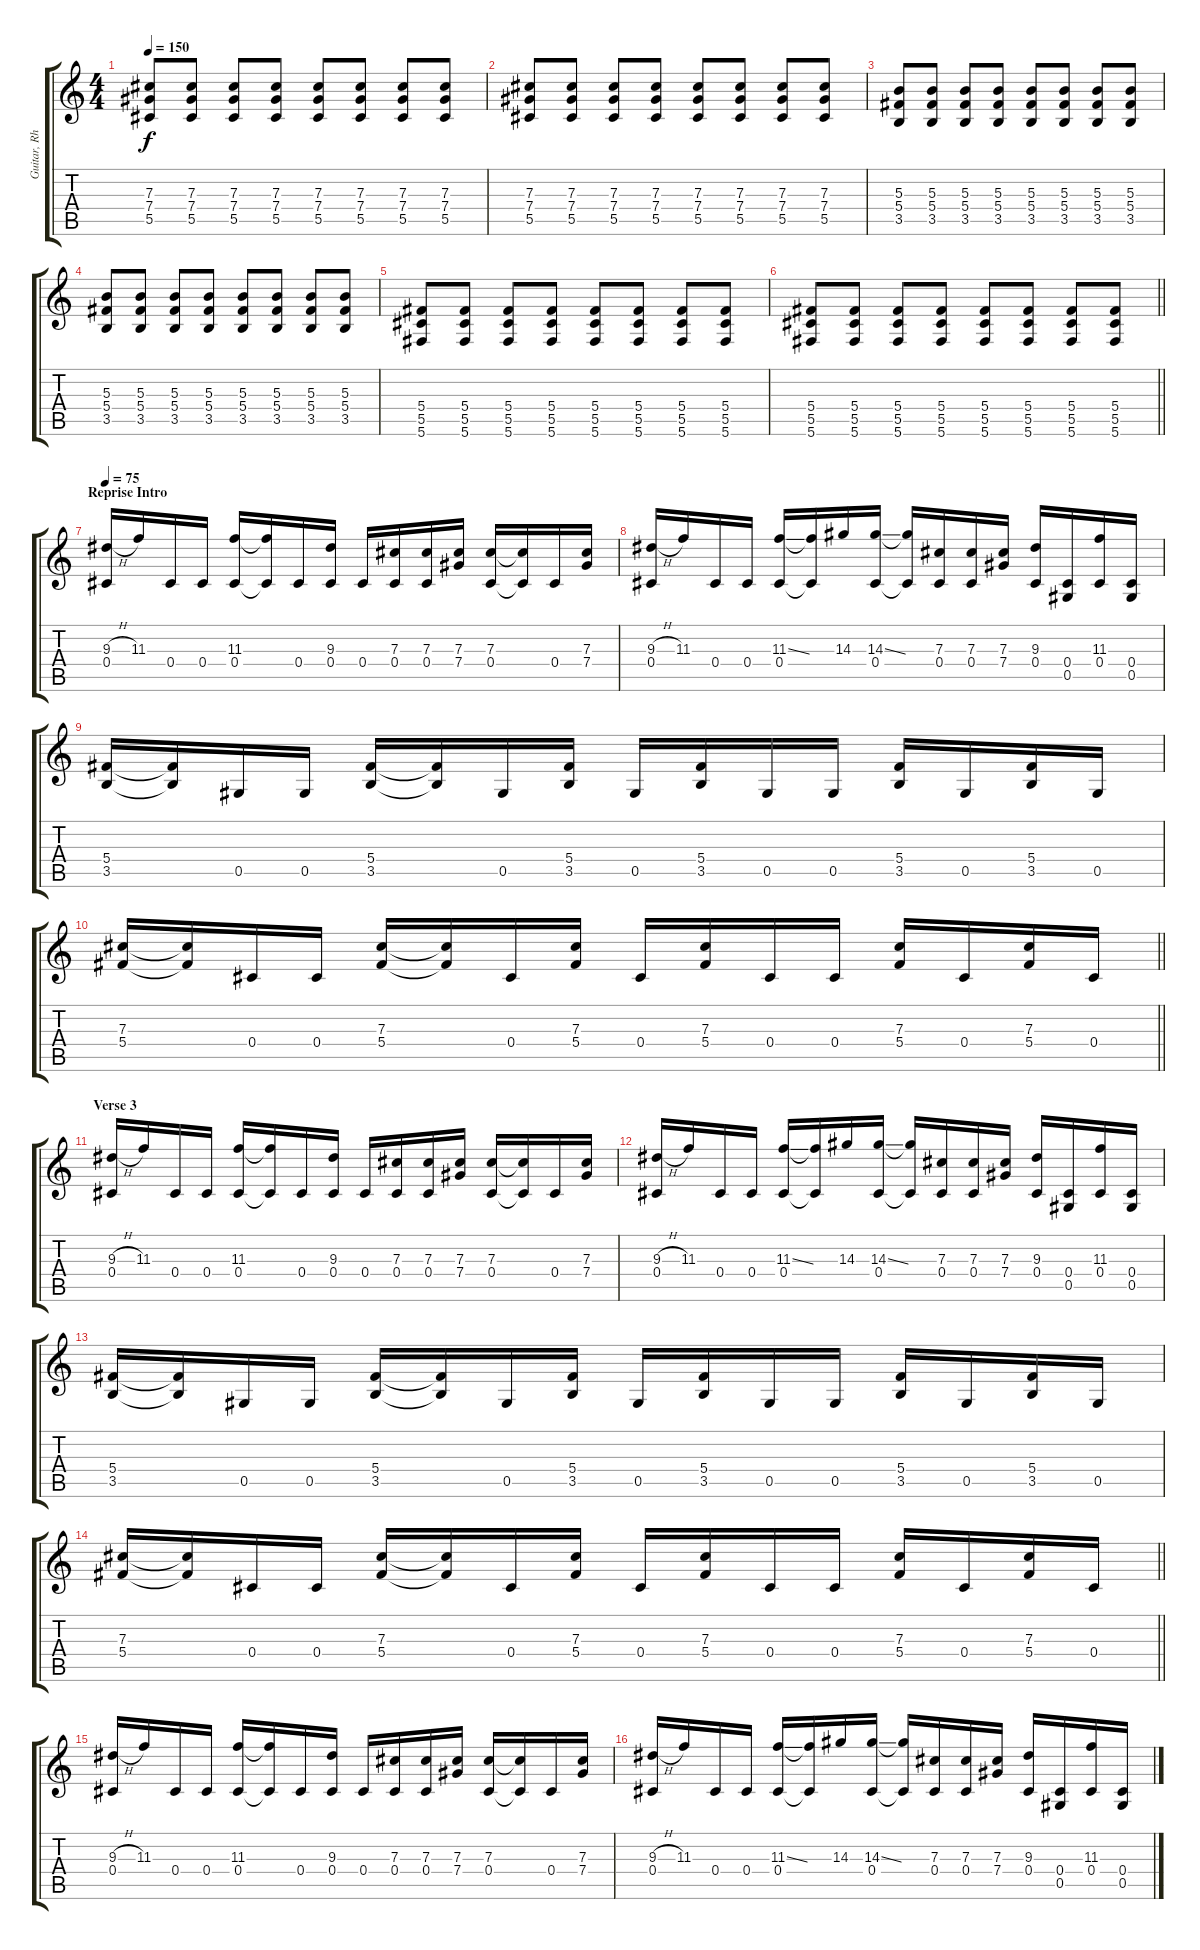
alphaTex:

\track ("Guitar, Rhythm" "Guitar, Rh") {instrument overdrivenguitar}
\staff {score tabs}
\tuning (Eb4 Bb3 Gb3 Db3 Ab2 Db2) {hide}
\ts (4 4)
\tempo 150
\clef g2
\ks c
(7.3 7.4 5.5).8{dy f} (7.3 7.4 5.5).8 (7.3 7.4 5.5).8 (7.3 7.4 5.5).8 (7.3 7.4 5.5).8 (7.3 7.4 5.5).8 (7.3 7.4 5.5).8 (7.3 7.4 5.5).8 |
(7.3 7.4 5.5).8 (7.3 7.4 5.5).8 (7.3 7.4 5.5).8 (7.3 7.4 5.5).8 (7.3 7.4 5.5).8 (7.3 7.4 5.5).8 (7.3 7.4 5.5).8 (7.3 7.4 5.5).8 |
(5.3 5.4 3.5).8 (5.3 5.4 3.5).8 (5.3 5.4 3.5).8 (5.3 5.4 3.5).8 (5.3 5.4 3.5).8 (5.3 5.4 3.5).8 (5.3 5.4 3.5).8 (5.3 5.4 3.5).8 |
(5.3 5.4 3.5).8 (5.3 5.4 3.5).8 (5.3 5.4 3.5).8 (5.3 5.4 3.5).8 (5.3 5.4 3.5).8 (5.3 5.4 3.5).8 (5.3 5.4 3.5).8 (5.3 5.4 3.5).8 |
(5.4 5.5 5.6).8 (5.4 5.5 5.6).8 (5.4 5.5 5.6).8 (5.4 5.5 5.6).8 (5.4 5.5 5.6).8 (5.4 5.5 5.6).8 (5.4 5.5 5.6).8 (5.4 5.5 5.6).8 |
\barLineRight lightlight
(5.4 5.5 5.6).8 (5.4 5.5 5.6).8 (5.4 5.5 5.6).8 (5.4 5.5 5.6).8 (5.4 5.5 5.6).8 (5.4 5.5 5.6).8 (5.4 5.5 5.6).8 (5.4 5.5 5.6).8 |
\section ("" "Reprise Intro")
\tempo 75
(9.3{h} 0.4).16 11.3.16 0.4.16 0.4.16 (11.3 0.4).16 (11.3{t} 0.4{t}).16 0.4.16 (9.3 0.4).16 0.4.16 (7.3 0.4).16 (7.3 0.4).16 (7.3 7.4).16 (7.3 0.4).16 (7.3{t} 0.4{t}).16 0.4.16 (7.3 7.4).16 |
(9.3{h} 0.4).16 11.3.16 0.4.16 0.4.16 (11.3{ss} 0.4).16 (11.3{t} 0.4{t}).16 14.3.16 (14.3{ss} 0.4).16 (14.3{t} 0.4{t}).16 (7.3 0.4).16 (7.3 0.4).16 (7.3 7.4).16 (9.3 0.4).16 (0.4 0.5).16 (11.3 0.4).16 (0.4 0.5).16 |
(5.4 3.5).16 (5.4{t} 3.5{t}).16 0.5.16 0.5.16 (5.4 3.5).16 (5.4{t} 3.5{t}).16 0.5.16 (5.4 3.5).16 0.5.16 (5.4 3.5).16 0.5.16 0.5.16 (5.4 3.5).16 0.5.16 (5.4 3.5).16 0.5.16 |
\barLineRight lightlight
(7.3 5.4).16 (7.3{t} 5.4{t}).16 0.4.16 0.4.16 (7.3 5.4).16 (7.3{t} 5.4{t}).16 0.4.16 (7.3 5.4).16 0.4.16 (7.3 5.4).16 0.4.16 0.4.16 (7.3 5.4).16 0.4.16 (7.3 5.4).16 0.4.16 |
\section ("" "Verse 3")
(9.3{h} 0.4).16 11.3.16 0.4.16 0.4.16 (11.3 0.4).16 (11.3{t} 0.4{t}).16 0.4.16 (9.3 0.4).16 0.4.16 (7.3 0.4).16 (7.3 0.4).16 (7.3 7.4).16 (7.3 0.4).16 (7.3{t} 0.4{t}).16 0.4.16 (7.3 7.4).16 |
(9.3{h} 0.4).16 11.3.16 0.4.16 0.4.16 (11.3{ss} 0.4).16 (11.3{t} 0.4{t}).16 14.3.16 (14.3{ss} 0.4).16 (14.3{t} 0.4{t}).16 (7.3 0.4).16 (7.3 0.4).16 (7.3 7.4).16 (9.3 0.4).16 (0.4 0.5).16 (11.3 0.4).16 (0.4 0.5).16 |
(5.4 3.5).16 (5.4{t} 3.5{t}).16 0.5.16 0.5.16 (5.4 3.5).16 (5.4{t} 3.5{t}).16 0.5.16 (5.4 3.5).16 0.5.16 (5.4 3.5).16 0.5.16 0.5.16 (5.4 3.5).16 0.5.16 (5.4 3.5).16 0.5.16 |
\barLineRight lightlight
(7.3 5.4).16 (7.3{t} 5.4{t}).16 0.4.16 0.4.16 (7.3 5.4).16 (7.3{t} 5.4{t}).16 0.4.16 (7.3 5.4).16 0.4.16 (7.3 5.4).16 0.4.16 0.4.16 (7.3 5.4).16 0.4.16 (7.3 5.4).16 0.4.16 |
(9.3{h} 0.4).16 11.3.16 0.4.16 0.4.16 (11.3 0.4).16 (11.3{t} 0.4{t}).16 0.4.16 (9.3 0.4).16 0.4.16 (7.3 0.4).16 (7.3 0.4).16 (7.3 7.4).16 (7.3 0.4).16 (7.3{t} 0.4{t}).16 0.4.16 (7.3 7.4).16 |
(9.3{h} 0.4).16 11.3.16 0.4.16 0.4.16 (11.3{ss} 0.4).16 (11.3{t} 0.4{t}).16 14.3.16 (14.3{ss} 0.4).16 (14.3{t} 0.4{t}).16 (7.3 0.4).16 (7.3 0.4).16 (7.3 7.4).16 (9.3 0.4).16 (0.4 0.5).16 (11.3 0.4).16 (0.4 0.5).16
